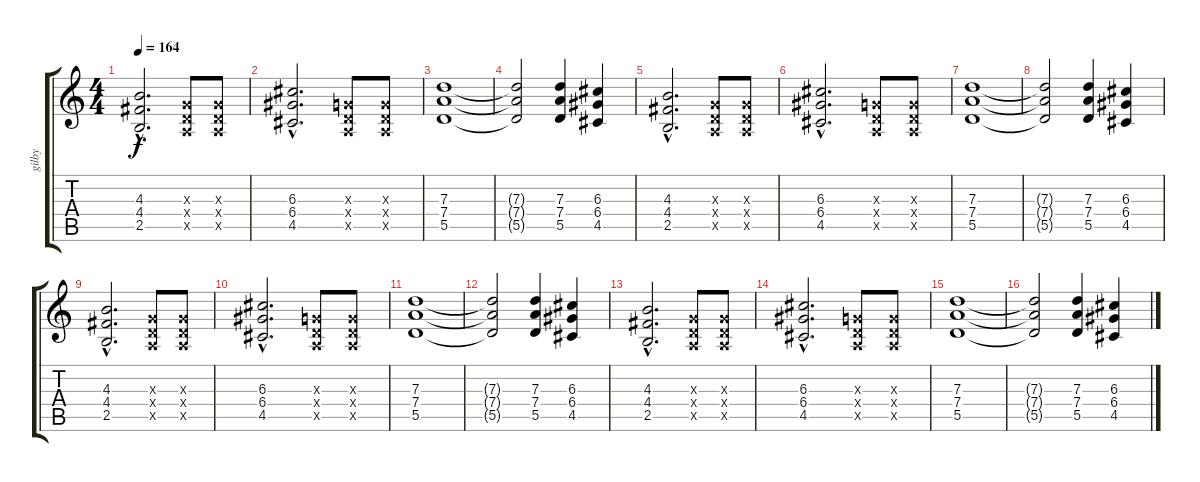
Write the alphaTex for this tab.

\track ("gilby" "gilby") {instrument overdrivenguitar}
\staff {score tabs}
\tuning (E4 B3 G3 D3 A2 E2) {hide}
\ts (4 4)
\tempo 164
\clef g2
\ks c
(4.3{hac} 4.4{hac} 2.5{hac}).2{d dy f} (0.3{x} 0.4{x} 0.5{x}).8 (0.3{x} 0.4{x} 0.5{x}).8 |
(6.3{hac} 6.4{hac} 4.5{hac}).2{d} (0.3{x} 0.4{x} 0.5{x}).8 (0.3{x} 0.4{x} 0.5{x}).8 |
(7.3 7.4 5.5).1 |
(7.3{t} 7.4{t} 5.5{t}).2 (7.3 7.4 5.5).4 (6.3 6.4 4.5).4 |
(4.3{hac} 4.4{hac} 2.5{hac}).2{d} (0.3{x} 0.4{x} 0.5{x}).8 (0.3{x} 0.4{x} 0.5{x}).8 |
(6.3{hac} 6.4{hac} 4.5{hac}).2{d} (0.3{x} 0.4{x} 0.5{x}).8 (0.3{x} 0.4{x} 0.5{x}).8 |
(7.3 7.4 5.5).1 |
(7.3{t} 7.4{t} 5.5{t}).2 (7.3 7.4 5.5).4 (6.3 6.4 4.5).4 |
(4.3{hac} 4.4{hac} 2.5{hac}).2{d} (0.3{x} 0.4{x} 0.5{x}).8 (0.3{x} 0.4{x} 0.5{x}).8 |
(6.3{hac} 6.4{hac} 4.5{hac}).2{d} (0.3{x} 0.4{x} 0.5{x}).8 (0.3{x} 0.4{x} 0.5{x}).8 |
(7.3 7.4 5.5).1 |
(7.3{t} 7.4{t} 5.5{t}).2 (7.3 7.4 5.5).4 (6.3 6.4 4.5).4 |
(4.3{hac} 4.4{hac} 2.5{hac}).2{d} (0.3{x} 0.4{x} 0.5{x}).8 (0.3{x} 0.4{x} 0.5{x}).8 |
(6.3{hac} 6.4{hac} 4.5{hac}).2{d} (0.3{x} 0.4{x} 0.5{x}).8 (0.3{x} 0.4{x} 0.5{x}).8 |
(7.3 7.4 5.5).1 |
(7.3{t} 7.4{t} 5.5{t}).2 (7.3 7.4 5.5).4 (6.3 6.4 4.5).4
